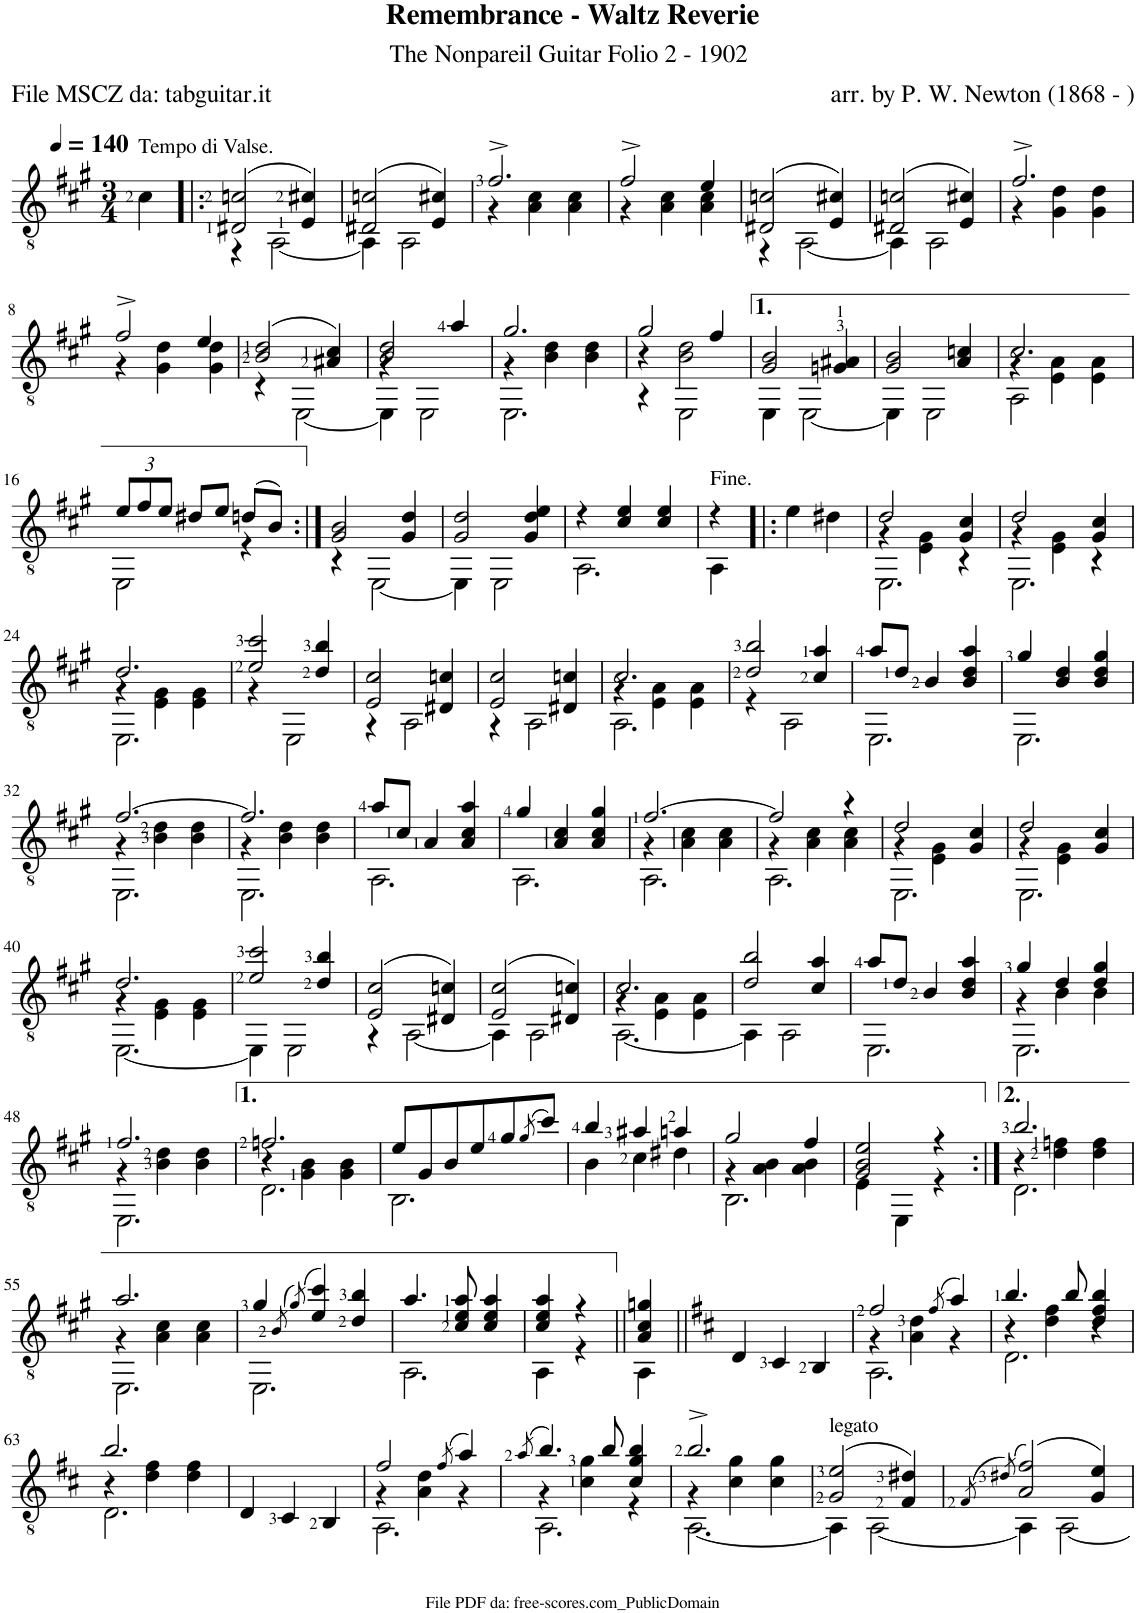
**kern
*part1
*staff1
*I"Guitar
*I'Guit.
*clefGv2
*k[f#c#g#]
*M3/4
*MM140
=
!LO:TX:a:t=Tempo di Valse.
4c#\
=1!|:
*^
(2D#X/ 2cn/	4r
.	[2AA\
4E/ 4c#X/)	.
=2	=2
(2D#X/ 2cn/	4AA\]
.	2AA\
4E/ 4c#X/)	.
=3	=3
2.f#^/	4r
.	4A\ 4c#\
.	4A\ 4c#\
=4	=4
2f#^/	4r
.	4A\ 4c#\
4e/	4A\ 4c#\
=5	=5
(2D#X/ 2cn/	4r
.	[2AA\
4E/ 4c#X/)	.
=6	=6
(2D#X/ 2cn/	4AA\]
.	2AA\
4E/ 4c#X/)	.
=7	=7
2.f#^/	4r
.	4G#\ 4d\
.	4G#\ 4d\
!!LO:LB:g=z	!!
=8	=8
2f#^/	4r
.	4G#\ 4d\
4e/	4G#\ 4d\
=9	=9
(2B/ 2d/	4r
.	[2EE\
4A#X/ 4c#/)	.
=10	=10
*	*^
2B/ 2d/	4r	4EE\]
.	2ryy	2EE\
4a/	.	.
=11	=11	=11
2.g#/	4r	2.EE\
.	4B\ 4d\	.
.	4B\ 4d\	.
=12	=12	=12
2g#/	4r	4r
.	2B\ 2d\	2EE\
4f#/	.	.
*	*v	*v
=13	=13
2G#/ 2B/	4EE\
.	[2EE\
4Gn/ 4A#X/	.
=14	=14
2G#/ 2B/	4EE\]
.	2EE\
4A/ 4cn/	.
=15	=15
*	*^
2.c#/	4r	2AA\
.	4E\ 4A\	.
.	4E\ 4A\	4ryy
*v	*v	*v
!!LO:LB:g=z
=16
*Xbrackettup
*^
12e/L	2EE\
12f#/	.
12e/J	.
8d#X/L	.
8e/J	.
(8dn/L	4r
8B/J)	.
=17:|!	=17:|!
2G#/ 2B/	4r
.	[2EE\
4G#/ 4d/	.
=18	=18
2G#/ 2d/	4EE\]
.	2EE\
4G#/ 4d/ 4e/	.
=19	=19
4r	2.AA\
4c#/ 4e/	.
4c#/ 4e/	.
=20	=20
4r	4AA\
*v	*v
=21!|:
4e\
4d#X\
=22
*^
*	*^
2d/	4r	2.EE\
.	4E\ 4G#\	.
4G#/ 4c#/	4r	.
=23	=23	=23
2d/	4r	2.EE\
.	4E\ 4G#\	.
4G#/ 4c#/	4r	.
!!LO:LB:g=z	!!	!!
=24	=24	=24
2.d/	4r	2.EE\
.	4E\ 4G#\	.
.	4E\ 4G#\	.
*	*v	*v
=25	=25
2e/ 2cc#/	4r
.	2EE\
4d/ 4b/	.
=26	=26
2E/ 2c#/	4r
.	2AA\
4D#X/ 4cn/	.
=27	=27
2E/ 2c#/	4r
.	2AA\
4D#X/ 4cn/	.
=28	=28
*	*^
2.c#/	4r	2.AA\
.	4E\ 4A\	.
.	4E\ 4A\	.
*	*v	*v
=29	=29
2d/ 2b/	4r
.	2AA\
4c#/ 4a/	.
=30	=30
8a/L	2.EE\
8d/J	.
4B/	.
4B/ 4d/ 4a/	.
=31	=31
4g#/	2.EE\
4B/ 4d/	.
4B/ 4d/ 4g#/	.
!!LO:LB:g=z	!!
=32	=32
*	*^
[2.f#/	4r	2.EE\
.	4B\ 4d\	.
.	4B\ 4d\	.
=33	=33	=33
2.f#/]	4r	2.EE\
.	4B\ 4d\	.
.	4B\ 4d\	.
*	*v	*v
=34	=34
8a/L	2.AA\
8c#/J	.
4A/	.
4A/ 4c#/ 4a/	.
=35	=35
4g#/	2.AA\
4A/ 4c#/	.
4A/ 4c#/ 4g#/	.
=36	=36
*	*^
[2.f#/	4r	2.AA\
.	4A\ 4c#\	.
.	4A\ 4c#\	.
=37	=37	=37
2f#/]	4r	2.AA\
.	4A\ 4c#\	.
4r	4A\ 4c#\	.
=38	=38	=38
2d/	4r	2.EE\
.	4E\ 4G#\	.
4G#/ 4c#/	4ryy	.
=39	=39	=39
2d/	4r	2.EE\
.	4E\ 4G#\	.
4G#/ 4c#/	4ryy	.
!!LO:LB:g=z	!!	!!
=40	=40	=40
2.d/	4r	[2.EE\
.	4E\ 4G#\	.
.	4E\ 4G#\	.
*	*v	*v
=41	=41
2e/ 2cc#/	4EE\]
.	2EE\
4d/ 4b/	.
=42	=42
(2E/ 2c#/	4r
.	[2AA\
4D#X/ 4cn/)	.
=43	=43
(2E/ 2c#/	4AA\]
.	2AA\
4D#X/ 4cn/)	.
=44	=44
*	*^
2.c#/	4r	[2.AA\
.	4E\ 4A\	.
.	4E\ 4A\	.
*	*v	*v
=45	=45
2d/ 2b/	4AA\]
.	2AA\
4c#/ 4a/	.
=46	=46
8a/L	2.EE\
8d/J	.
4B/	.
4B/ 4d/ 4a/	.
=47	=47
*	*^
4g#/	4r	2.EE\
4d/	4B\	.
4d/ 4g#/	4B\	.
!!LO:LB:g=z	!!	!!
=48	=48	=48
2.f#/	4r	2.EE\
.	4B\ 4d\	.
.	4B\ 4d\	.
=49	=49	=49
2.fn/	4r	2.D\
.	4G#\ 4B\	.
.	4G#\ 4B\	.
*	*v	*v
=50	=50
8e/L	2.BB\
8G#/	.
8B/	.
8e/	.
8g#/	.
(8qg#/	.
8cc#/J)	.
=51	=51
4b/	4B\
4a#X/	4c#\
4an/	4d#X\
=52	=52
*	*^
2g#/	4r	2.BB\
.	4A\ 4B\	.
4f#/	4A\ 4B\	.
*	*v	*v
=53	=53
2G#/ 2B/ 2e/	4E\
.	4EE\
4r	4r
=54:|!	=54:|!
*	*^
2.b/	4r	2.D\
.	4d\ 4fn\	.
.	4d\ 4f\	.
!!LO:LB:g=z	!!	!!
=55	=55	=55
2.a/	4r	2.EE\
.	4A\ 4c#\	.
.	4A\ 4c#\	.
*	*v	*v
=56	=56
4g#/	2.EE\
(8qB/	.
(8qg#/)	.
4e/ 4cc#/)	.
4d/ 4b/	.
=57	=57
4.a/	2.AA\
8c#/ 8e/ 8a/	.
4c#/ 4e/ 4a/	.
=58	=58
4c#/ 4e/ 4a/	4AA\
4r	4r
=59||	=59||
4A/ 4c#/ 4gn/	4AA\
*v	*v
=60||
*k[f#c#]
4D/
4C#/
4BB/
=61
*^
*	*^
2f#/	4r	2.AA\
.	4A\ 4d\	.
(8qf#/	.	.
4a/)	4r	.
=62	=62	=62
4.b/	4r	2.D\
.	4d\ 4f#\	.
8b/	.	.
4d/ 4f#/ 4b/	4r	.
!!LO:LB:g=z	!!	!!
=63	=63	=63
2.b/	4r	2.D\
.	4d\ 4f#\	.
.	4d\ 4f#\	.
*v	*v	*v
=64
4D/
4C#/
4BB/
=65
*^
*	*^
2f#/	4r	2.AA\
.	4A\ 4d\	.
(8qf#/	.	.
4a/)	4r	.
=66	=66	=66
(8qa/	.	.
4.b/)	4r	2.AA\
.	4c#\ 4g\	.
8b/	.	.
4c#/ 4g/ 4b/	4r	.
=67	=67	=67
2.b^/	4r	[2.AA\
.	4c#\ 4g\	.
.	4c#\ 4g\	.
*	*v	*v
=68	=68
!LO:TX:a:t=legato	!
(2G/ 2e/	4AA\]
.	[2AA\
4F#/ 4d#X/)	.
=69	=69
(8qF#/	.
(8qd#X/)	.
(2A/ 2f#/)	4AA\]
.	[2AA\
4G/ 4e/)	.
*v	*v
=
*-
